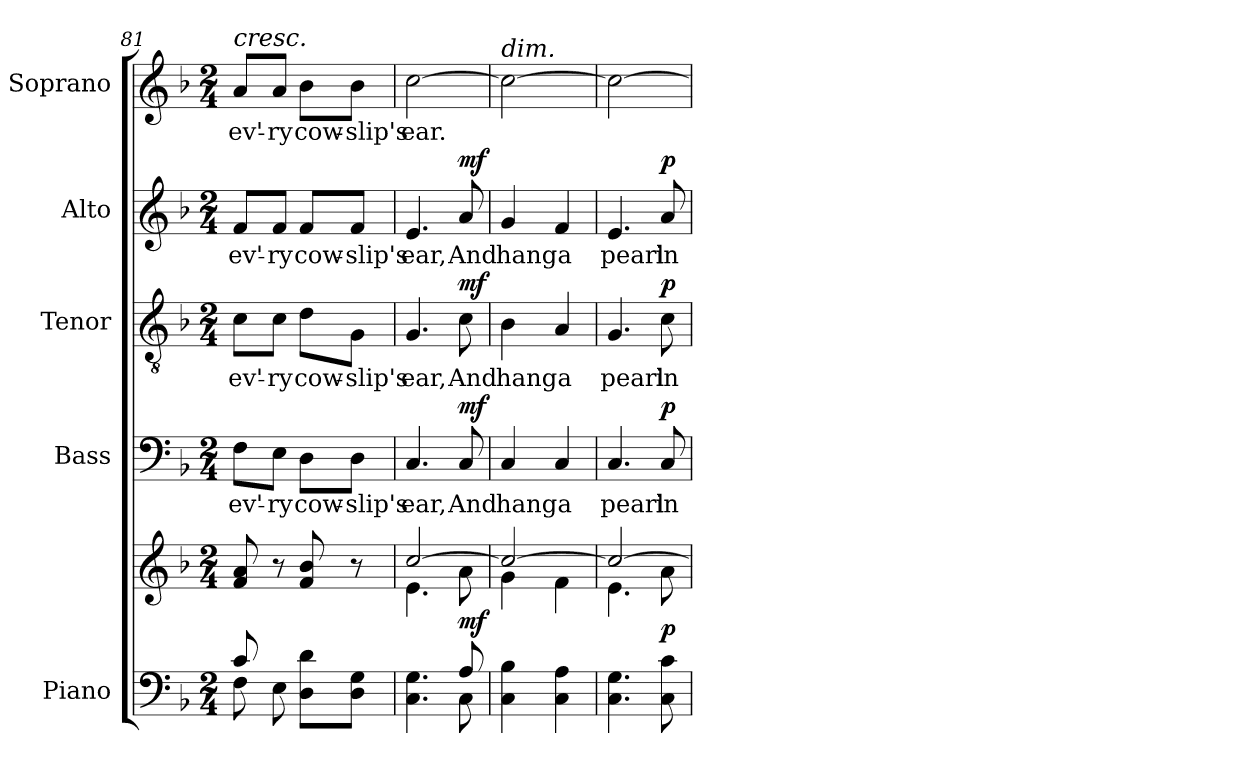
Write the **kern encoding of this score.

**kern	**kern	**dynam	**kern	**text	**dynam	**kern	**text	**dynam	**kern	**text	**dynam	**kern	**text
*part5	*part5	*part5	*part4	*part4	*part4	*part3	*part3	*part3	*part2	*part2	*part2	*part1	*part1
*staff6	*staff5	*staff5/6	*staff4	*staff4	*staff4	*staff3	*staff3	*staff3	*staff2	*staff2	*staff2	*staff1	*staff1
*I"Piano	*	*	*I"Bass	*	*	*I"Tenor	*	*	*I"Alto	*	*	*I"Soprano	*
*I'Pno.	*	*	*I'B.	*	*	*I'T.	*	*	*I'A.	*	*	*I'S.	*
*clefF4	*clefG2	*	*clefF4	*	*	*clefGv2	*	*	*clefG2	*	*	*clefG2	*
*	*	*	*	*	*	*ITrd7c12	*	*	*	*	*	*	*
*k[b-]	*k[b-]	*	*k[b-]	*	*	*k[b-]	*	*	*k[b-]	*	*	*k[b-]	*
*F:	*F:	*	*F:	*	*	*F:	*	*	*F:	*	*	*F:	*
*M2/4	*M2/4	*	*M2/4	*	*	*M2/4	*	*	*M2/4	*	*	*M2/4	*
=81	=81	=81	=81	=81	=81	=81	=81	=81	=81	=81	=81	=81	=81
*^	*	*	*	*	*	*	*	*	*	*	*	*	*
!	!	!	!	!	!LO:LY:b:color=#000000	!	!	!	!	!	!	!	!	!
!	!	!	!	!	!	!	!	!LO:LY:b:color=#000000	!	!	!	!	!	!
!	!	!	!	!	!	!	!	!	!	!	!LO:LY:b:color=#000000	!	!	!
!	!	!	!	!	!	!	!	!	!	!	!	!	!LO:TX:a:i:t=cresc.	!
!	!	!	!	!	!	!	!	!	!	!	!	!	!	!LO:LY:b:color=#000000
8ci/	8Fi\	8fi/ 8ai	.	8Fi\L	ev'-	.	8Ci\L	ev'-	.	8fi/L	ev'-	.	8ai/L	ev'-
!	!	!	!	!	!LO:LY:b:color=#000000	!	!	!	!	!	!	!	!	!
!	!	!	!	!	!	!	!	!LO:LY:b:color=#000000	!	!	!	!	!	!
!	!	!	!	!	!	!	!	!	!	!	!LO:LY:b:color=#000000	!	!	!
!	!	!	!	!	!	!	!	!	!	!	!	!	!	!LO:LY:b:color=#000000
8Ei\	4.ryy	8r	.	8Ei\J	-ry	.	8Ci\J	-ry	.	8fi/J	-ry	.	8ai/J	-ry
!	!	!	!	!	!LO:LY:b:color=#000000	!	!	!	!	!	!	!	!	!
!	!	!	!	!	!	!	!	!LO:LY:b:color=#000000	!	!	!	!	!	!
!	!	!	!	!	!	!	!	!	!	!	!LO:LY:b:color=#000000	!	!	!
!	!	!	!	!	!	!	!	!	!	!	!	!	!	!LO:LY:b:color=#000000
8Di\ 8diL	.	8fi/ 8b-i	.	8Di\L	cow-	.	8Di\L	cow-	.	8fi/L	cow-	.	8b-i\L	cow-
!	!	!	!	!	!LO:LY:b:color=#000000	!	!	!	!	!	!	!	!	!
!	!	!	!	!	!	!	!	!LO:LY:b:color=#000000	!	!	!	!	!	!
!	!	!	!	!	!	!	!	!	!	!	!LO:LY:b:color=#000000	!	!	!
!	!	!	!	!	!	!	!	!	!	!	!	!	!	!LO:LY:b:color=#000000
8Di\ 8GiJ	.	8r	.	8Di\J	-slip's	.	8GGi\J	-slip's	.	8fi/J	-slip's	.	8b-i\J	-slip's
=82	=82	=82	=82	=82	=82	=82	=82	=82	=82	=82	=82	=82	=82	=82
*	*	*^	*	*	*	*	*	*	*	*	*	*	*	*
!	!	!	!	!	!	!LO:LY:b:color=#000000	!	!	!	!	!	!	!	!	!
!	!	!	!	!	!	!	!	!	!LO:LY:b:color=#000000	!	!	!	!	!	!
!	!	!	!	!	!	!	!	!	!	!	!	!LO:LY:b:color=#000000	!	!	!
!	!	!	!	!	!	!	!	!	!	!	!	!	!	!	!LO:LY:b:color=#000000
4.Ci\ 4.Gi	4.ryy	[2cci/	4.ei\	.	4.Ci/	ear,	.	4.GGi/	ear,	.	4.ei/	ear,	.	[2cci\	ear.
!	!	!	!	!	!	!LO:LY:b:color=#000000	!	!	!	!	!	!	!	!	!
!	!	!	!	!	!	!	!	!	!LO:LY:b:color=#000000	!	!	!	!	!	!
!	!	!	!	!	!	!	!	!	!	!	!	!LO:LY:b:color=#000000	!	!	!
8Ai/	8Ci\	.	8ai\	mf	8Ci/	And	mf	8Ci\	And	mf	8ai/	And	mf	.	.
*v	*v	*	*	*	*	*	*	*	*	*	*	*	*	*	*
=83	=83	=83	=83	=83	=83	=83	=83	=83	=83	=83	=83	=83	=83	=83
*^	*	*	*	*	*	*	*	*	*	*	*	*	*	*
!	!	!	!	!	!	!LO:LY:b:color=#000000	!	!	!	!	!	!	!	!	!
*v	*v	*	*	*	*	*	*	*	*	*	*	*	*	*	*
*^	*	*	*	*	*	*	*	*	*	*	*	*	*	*
!	!	!	!	!	!	!	!	!	!LO:LY:b:color=#000000	!	!	!	!	!	!
*v	*v	*	*	*	*	*	*	*	*	*	*	*	*	*	*
*^	*	*	*	*	*	*	*	*	*	*	*	*	*	*
!	!	!	!	!	!	!	!	!	!	!	!	!	!	!LO:TX:a:i:t=dim.	!
!	!	!	!	!	!	!	!	!	!	!	!	!LO:LY:b:color=#000000	!	!	!
*v	*v	*	*	*	*	*	*	*	*	*	*	*	*	*	*
4Ci\ 4B-i	2cci/_	4gi\	.	4Ci/	hang	.	4BB-i\	hang	.	4gi/	hang	.	2cci\_	.
!	!	!	!	!	!LO:LY:b:color=#000000	!	!	!	!	!	!	!	!	!
!	!	!	!	!	!	!	!	!LO:LY:b:color=#000000	!	!	!	!	!	!
!	!	!	!	!	!	!	!	!	!	!	!LO:LY:b:color=#000000	!	!	!
4Ci\ 4Ai	.	4fi\	.	4Ci/	a	.	4AAi/	a	.	4fi/	a	.	.	.
=84	=84	=84	=84	=84	=84	=84	=84	=84	=84	=84	=84	=84	=84	=84
!	!	!	!	!	!LO:LY:b:color=#000000	!	!	!	!	!	!	!	!	!
!	!	!	!	!	!	!	!	!LO:LY:b:color=#000000	!	!	!	!	!	!
!	!	!	!	!	!	!	!	!	!	!	!LO:LY:b:color=#000000	!	!	!
4.Ci\ 4.Gi	2cci/_	4.ei\	.	4.Ci/	pearl	.	4.GGi/	pearl	.	4.ei/	pearl	.	2cci\_	.
!	!	!	!	!	!LO:LY:b:color=#000000	!	!	!	!	!	!	!	!	!
!	!	!	!	!	!	!	!	!LO:LY:b:color=#000000	!	!	!	!	!	!
!	!	!	!	!	!	!	!	!	!	!	!LO:LY:b:color=#000000	!	!	!
8Ci\ 8ci	.	8ai\	p	8Ci/	in	p	8Ci\	in	p	8ai/	in	p	.	.
*	*v	*v	*	*	*	*	*	*	*	*	*	*	*	*
=	=	=	=	=	=	=	=	=	=	=	=	=	=
*-	*-	*-	*-	*-	*-	*-	*-	*-	*-	*-	*-	*-	*-
